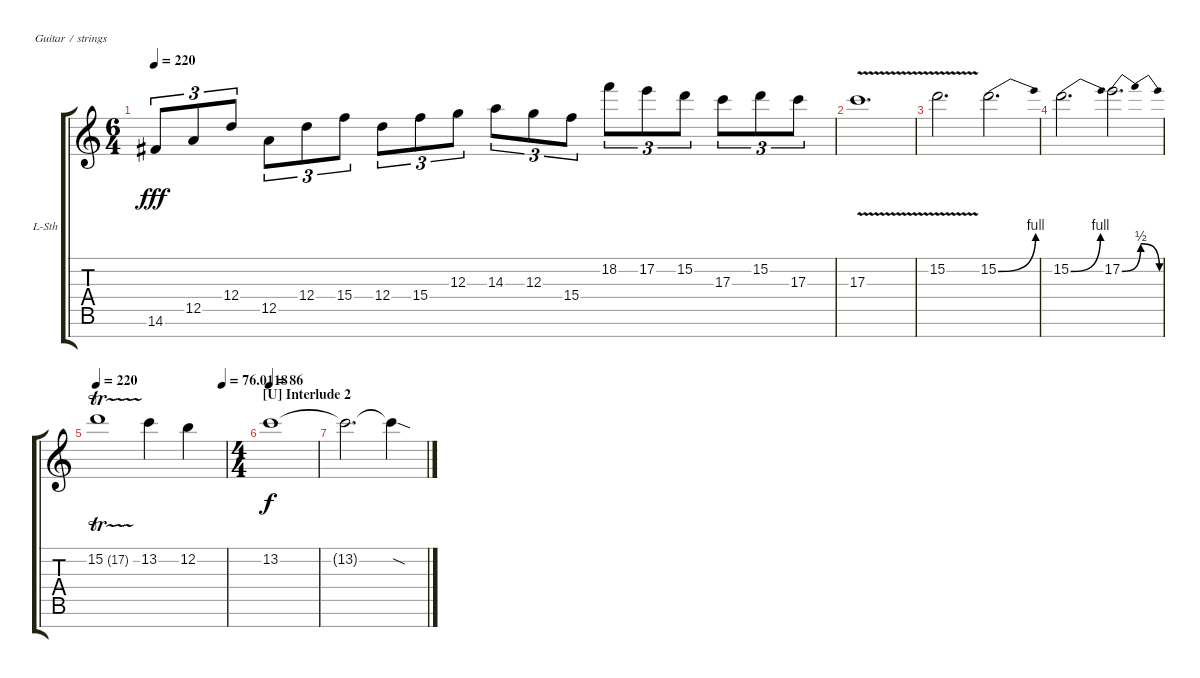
\defaultSystemsLayout 4
\bracketExtendMode groupsimilarinstruments
\firstSystemTrackNameOrientation horizontal
\otherSystemsTrackNameOrientation horizontal
\track ("Synthesizer" "L-Sth") {instrument electricguitarclean}
\staff {score tabs}
\tuning (E4 B3 G3 D3 A2 E2 B1)
\ts (6 4)
\tempo 220
\clef g2
\ks c
14.6.8{tu (3 2) dy fff} 12.5.8{tu (3 2)} 12.4.8{tu (3 2)} 12.5.8{tu (3 2)} 12.4.8{tu (3 2)} 15.4.8{tu (3 2)} 12.4.8{tu (3 2)} 15.4.8{tu (3 2)} 12.3.8{tu (3 2)} 14.3.8{tu (3 2)} 12.3.8{tu (3 2)} 15.4.8{tu (3 2)} 18.2.8{tu (3 2)} 17.2.8{tu (3 2)} 15.2.8{tu (3 2)} 17.3.8{tu (3 2)} 15.2.8{tu (3 2)} 17.3.8{tu (3 2)} |
17.3{v}.1{d} |
15.2{v}.2{d} 15.2{be (bend 0 0 4.2 4)}.2{d} |
15.2{be (bend 0 0 4.8 4)}.2{d} 17.2{be (bendrelease 0 0 9.6 2 41.4 2 59.4 0)}.2{d} |
\tempo 220
\tempo (76.0118 0.975)
15.2{tr (17 16)}.1 13.2.4 12.2.4 |
\ts (4 4)
\section ("U" "Interlude 2")
\tempo 86
13.2.1{dy f} |
13.2{t}.2{d} 13.2{sod t}.4
